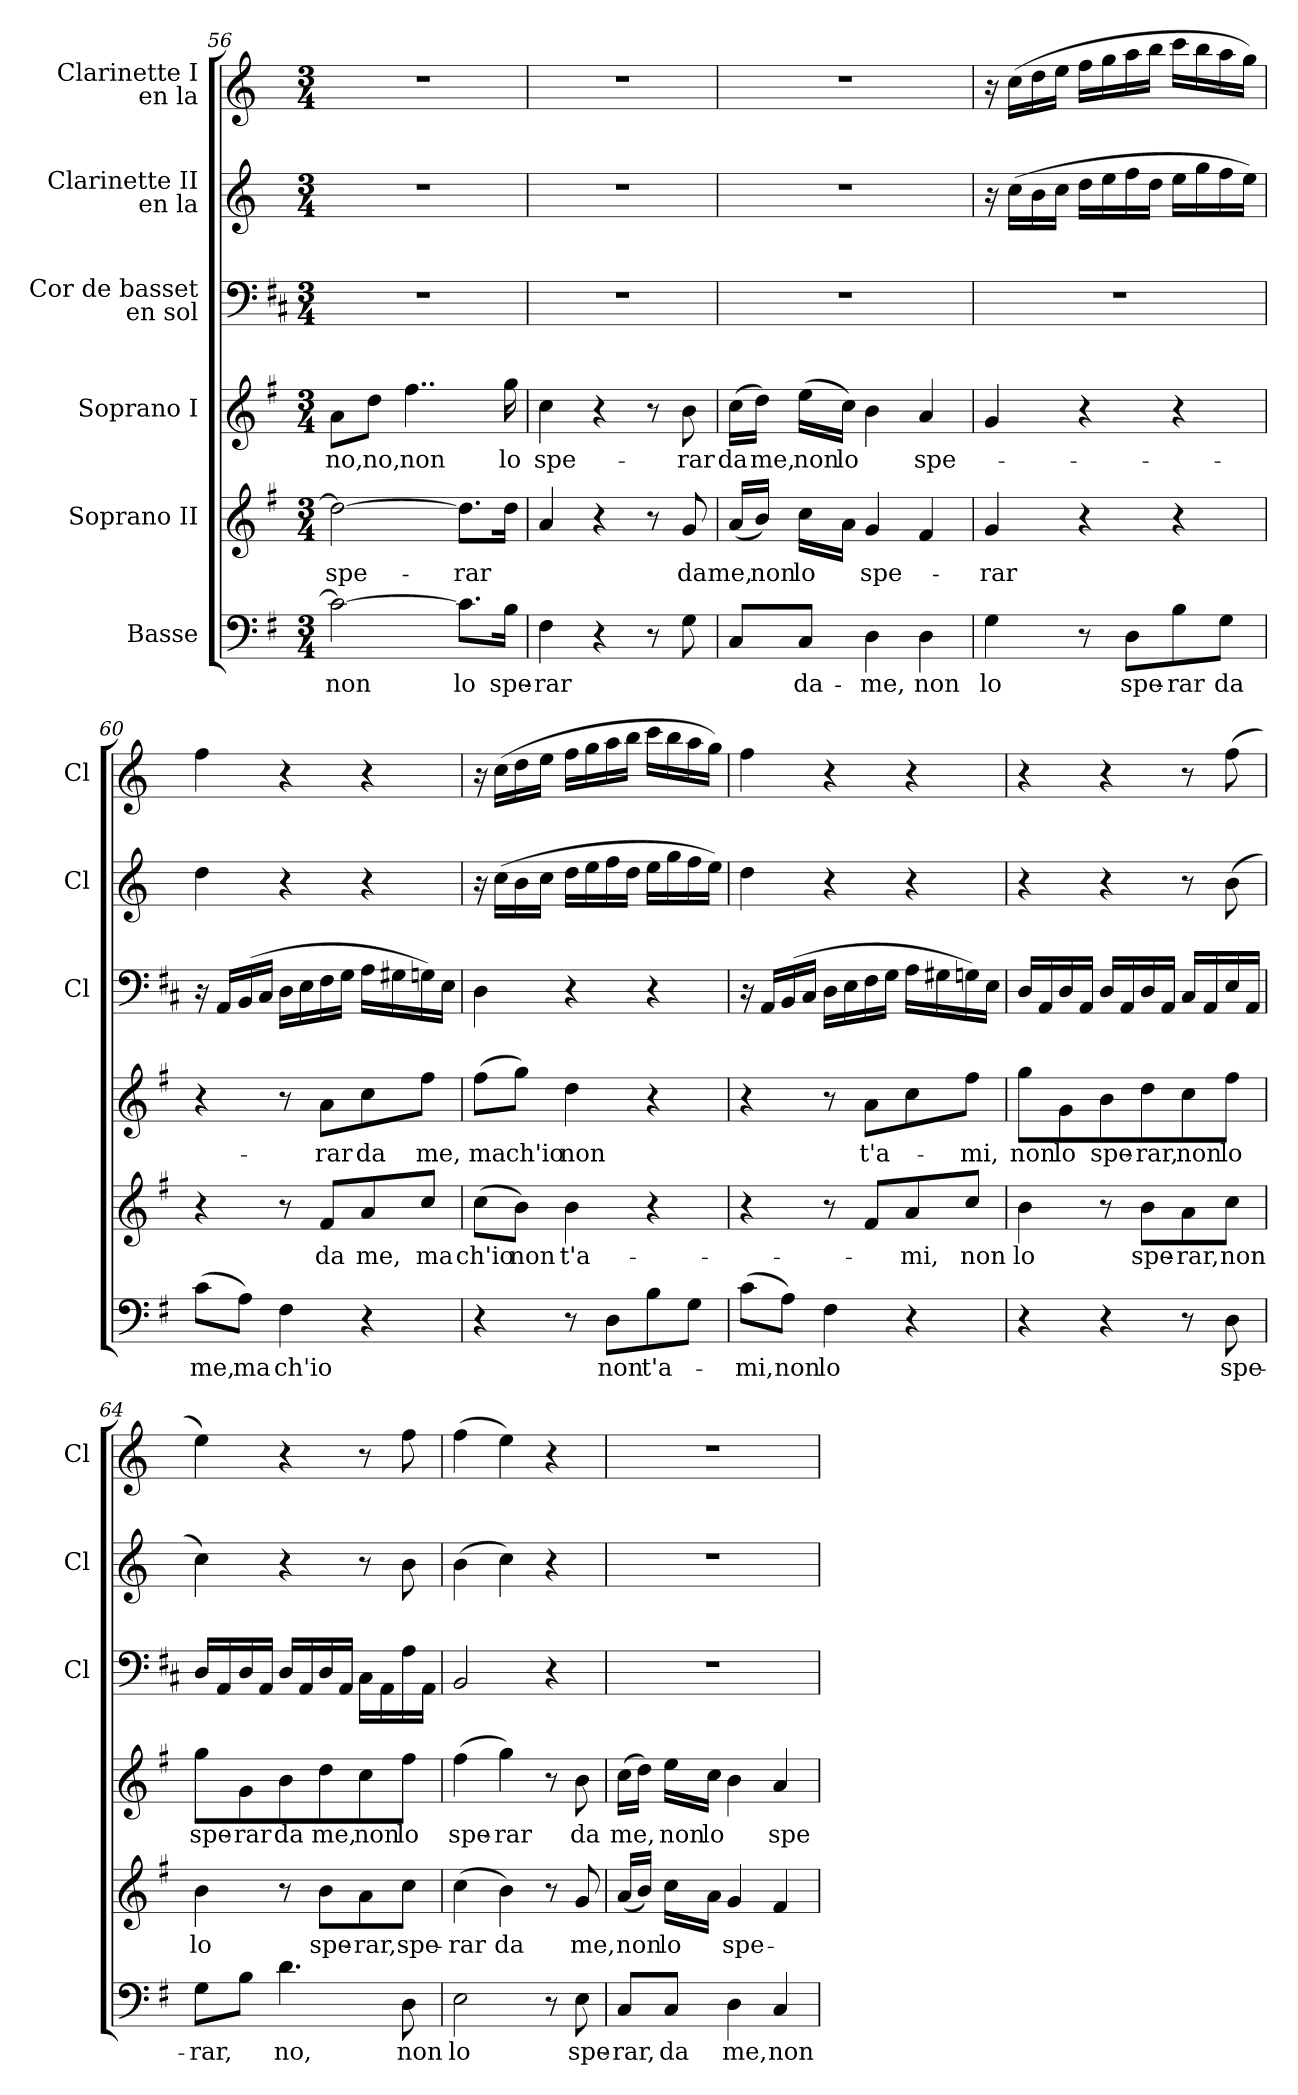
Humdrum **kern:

**kern	**text	**kern	**text	**kern	**text	**kern	**kern	**kern
*part6	*part6	*part5	*part5	*part4	*part4	*part3	*part2	*part1
*staff6	*staff6	*staff5	*staff5	*staff4	*staff4	*staff3	*staff2	*staff1
*I"Basse	*	*I"Soprano II	*	*I"Soprano I	*	*I"Cor de basset\nen sol	*I"Clarinette II\nen la	*I"Clarinette I\nen la
*	*	*	*	*	*	*I'Cl	*I'Cl	*I'Cl
*clefF4	*	*clefG2	*	*clefG2	*	*clefF4	*clefG2	*clefG2
*	*	*	*	*	*	*ITrd1c2	*ITrd1c2	*ITrd1c2
*k[f#]	*	*k[f#]	*	*k[f#]	*	*k[]	*k[b-e-]	*k[b-e-]
*G:	*	*G:	*	*G:	*	*C:	*B-:	*B-:
*M3/4	*	*M3/4	*	*M3/4	*	*M3/4	*M3/4	*M3/4
=56	=56	=56	=56	=56	=56	=56	=56	=56
2c_	non	2dd_	spe-	8aL	no,	2.r	2.r	2.r
.	.	.	.	8ddJ	no,	.	.	.
.	.	.	.	4..ff#	non	.	.	.
8.cL]	lo	8.ddL]	-rar	.	.	.	.	.
16BJ	spe-	16ddJ	.	16gg	lo	.	.	.
=57	=57	=57	=57	=57	=57	=57	=57	=57
4F#	-rar	4a	.	4cc	spe-	2.r	2.r	2.r
4r	.	4r	.	4r	.	.	.	.
8r	.	8r	.	8r	.	.	.	.
8G	.	8g	da	8b	-rar	.	.	.
=58	=58	=58	=58	=58	=58	=58	=58	=58
8CL	.	(16aL	me,	(16ccL	da	2.r	2.r	2.r
.	.	16bJ)	non	16ddJ)	me,	.	.	.
8CJ	da-	16ccL	lo	(16eeL	non	.	.	.
.	.	16aJ	.	16ccJ)	lo	.	.	.
4D	-me,	4g	spe-	4b	.	.	.	.
4D	non	4f#	.	4a	spe-	.	.	.
=59	=59	=59	=59	=59	=59	=59	=59	=59
4G	lo	4g	-rar	4g	.	2.r	16r	16r
.	.	.	.	.	.	.	(16b-L	(16b-L
.	.	.	.	.	.	.	16a	16cc
.	.	.	.	.	.	.	16b-J	16ddJ
8r	.	4r	.	4r	.	.	16ccL	16ee-L
.	.	.	.	.	.	.	16dd	16ff
8DL	spe-	.	.	.	.	.	16ee-	16gg
.	.	.	.	.	.	.	16ccJ	16aaJ
8B	-rar	4r	.	4r	.	.	16ddL	16bb-L
.	.	.	.	.	.	.	16ff	16aa
8GJ	da	.	.	.	.	.	16ee-	16gg
.	.	.	.	.	.	.	16ddJ)	16ffJ)
=60	=60	=60	=60	=60	=60	=60	=60	=60
(8cL	me,	4r	.	4r	.	16r	4cc	4ee-
.	.	.	.	.	.	16GGL	.	.
8AJ)	ma	.	.	.	.	(16AA	.	.
.	.	.	.	.	.	16BBJ	.	.
4F#	ch'io	8r	.	8r	.	16CL	4r	4r
.	.	.	.	.	.	16D	.	.
.	.	8f#L	da	8aL	-rar	16E	.	.
.	.	.	.	.	.	16FJ	.	.
4r	.	8a	me,	8cc	da	16GL	4r	4r
.	.	.	.	.	.	16F#X	.	.
.	.	8ccJ	ma	8ff#J	me,	16Fn)	.	.
.	.	.	.	.	.	16DJ	.	.
=61	=61	=61	=61	=61	=61	=61	=61	=61
4r	.	(8ccL	ch'io	(8ff#L	ma	4C	16r	16r
.	.	.	.	.	.	.	(16b-L	(16b-L
.	.	8bJ)	non	8ggJ)	ch'io	.	16a	16cc
.	.	.	.	.	.	.	16b-J	16ddJ
8r	.	4b	t'a-	4dd	non	4r	16ccL	16ee-L
.	.	.	.	.	.	.	16dd	16ff
8DL	non	.	.	.	.	.	16ee-	16gg
.	.	.	.	.	.	.	16ccJ	16aaJ
8B	t'a-	4r	.	4r	.	4r	16ddL	16bb-L
.	.	.	.	.	.	.	16ff	16aa
8GJ	.	.	.	.	.	.	16ee-	16gg
.	.	.	.	.	.	.	16ddJ)	16ffJ)
=62	=62	=62	=62	=62	=62	=62	=62	=62
(8cL	-mi,	4r	.	4r	.	16r	4cc	4ee-
.	.	.	.	.	.	16GGL	.	.
8AJ)	non	.	.	.	.	(16AA	.	.
.	.	.	.	.	.	16BBJ	.	.
4F#	lo	8r	.	8r	.	16CL	4r	4r
.	.	.	.	.	.	16D	.	.
.	.	8f#L	.	8aL	t'a-	16E	.	.
.	.	.	.	.	.	16FJ	.	.
4r	.	8a	-mi,	8cc	.	16GL	4r	4r
.	.	.	.	.	.	16F#X	.	.
.	.	8ccJ	non	8ff#J	-mi,	16Fn)	.	.
.	.	.	.	.	.	16DJ	.	.
=63	=63	=63	=63	=63	=63	=63	=63	=63
4r	.	4b	lo	8ggL	non	16CL	4r	4r
.	.	.	.	.	.	16GG	.	.
.	.	.	.	8g	lo	16C	.	.
.	.	.	.	.	.	16GGJ	.	.
4r	.	8r	.	8b	spe-	16CL	4r	4r
.	.	.	.	.	.	16GG	.	.
.	.	8bL	spe-	8dd	-rar,	16C	.	.
.	.	.	.	.	.	16GGJ	.	.
8r	.	8a	-rar,	8cc	non	16BBL	8r	8r
.	.	.	.	.	.	16GG	.	.
8D	spe-	8ccJ	non	8ff#J	lo	16D	(8a	(8ee-
.	.	.	.	.	.	16GGJ	.	.
=64	=64	=64	=64	=64	=64	=64	=64	=64
8GL	-rar,	4b	lo	8ggL	spe-	16CL	4b-)	4dd)
.	.	.	.	.	.	16GG	.	.
8BJ	.	.	.	8g	-rar	16C	.	.
.	.	.	.	.	.	16GGJ	.	.
4.d	no,	8r	.	8b	da	16CL	4r	4r
.	.	.	.	.	.	16GG	.	.
.	.	8bL	spe-	8dd	me,	16C	.	.
.	.	.	.	.	.	16GGJ	.	.
.	.	8a	-rar,	8cc	non	16BBL	8r	8r
.	.	.	.	.	.	16GG	.	.
8D	non	8ccJ	spe-	8ff#J	lo	16G	8a	8ee-
.	.	.	.	.	.	16GGJ	.	.
=65	=65	=65	=65	=65	=65	=65	=65	=65
2E	lo	(4cc	-rar	(4ff#	spe-	2AA	(4a	(4ee-
.	.	4b)	da	4gg)	-rar	.	4b-)	4dd)
8r	.	8r	.	8r	.	4r	4r	4r
8E	spe-	8g	me,	8b	da	.	.	.
=66	=66	=66	=66	=66	=66	=66	=66	=66
8CL	-rar,	(16aL	.	(16ccL	me,	2.r	2.r	2.r
.	.	16bJ)	non	16ddJ)	.	.	.	.
8CJ	da	16ccL	lo	16eeL	non	.	.	.
.	.	16aJ	.	16ccJ	lo	.	.	.
4D	me,	4g	spe-	4b	.	.	.	.
4C	non	4f#	.	4a	spe-	.	.	.
=	=	=	=	=	=	=	=	=
*-	*-	*-	*-	*-	*-	*-	*-	*-
